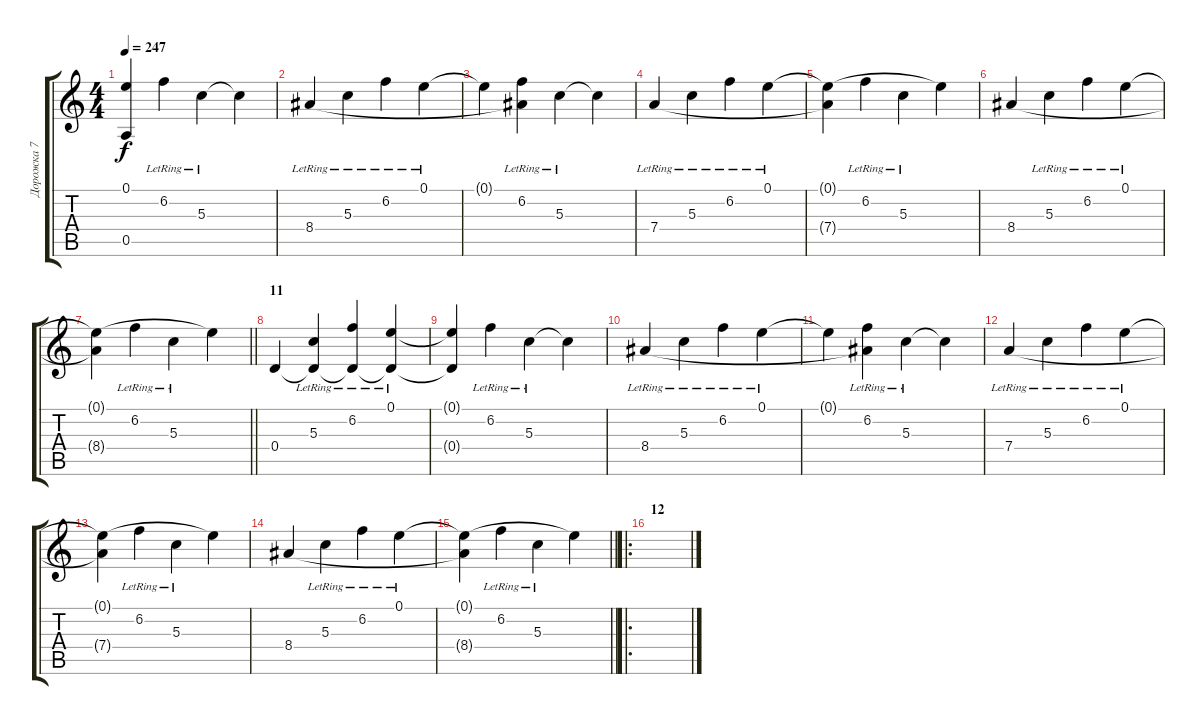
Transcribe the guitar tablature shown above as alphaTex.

\track ("Дорожка 7" "Дорожка 7") {instrument acousticguitarnylon}
\staff {score tabs}
\tuning (E4 B3 G3 D3 A2 E2) {hide}
\ts (4 4)
\tempo 247
\clef g2
\ks c
(0.1{t} 0.5).4{dy f} 6.2{lr}.4 5.3{lr}.4 5.3{t}.4 |
8.4{lr}.4 5.3{lr}.4 6.2{lr}.4 0.1{lr}.4 |
0.1{t}.4 (6.2{lr} 8.4{t}).4 5.3{lr}.4 5.3{t}.4 |
7.4{lr}.4 5.3{lr}.4 6.2{lr}.4 0.1{lr}.4 |
(0.1{t} 7.4{t}).4 6.2{lr}.4 5.3{lr}.4 0.1{t}.4 |
8.4.4 5.3{lr}.4 6.2{lr}.4 0.1{lr}.4 |
\barLineRight lightlight
(0.1{t} 8.4{t}).4 6.2{lr}.4 5.3{lr}.4 0.1{t}.4 |
\section ("" "11")
0.4.4 (5.3{lr} 0.4{t}).4 (6.2{lr} 0.4{t}).4 (0.1{lr} 0.4{t}).4 |
(0.1{t} 0.4{t}).4 6.2{lr}.4 5.3{lr}.4 5.3{t}.4 |
8.4{lr}.4 5.3{lr}.4 6.2{lr}.4 0.1{lr}.4 |
0.1{t}.4 (6.2{lr} 8.4{t}).4 5.3{lr}.4 5.3{t}.4 |
7.4{lr}.4 5.3{lr}.4 6.2{lr}.4 0.1{lr}.4 |
(0.1{t} 7.4{t}).4 6.2{lr}.4 5.3{lr}.4 0.1{t}.4 |
8.4.4 5.3{lr}.4 6.2{lr}.4 0.1{lr}.4 |
\barLineRight lightlight
(0.1{t} 8.4{t}).4 6.2{lr}.4 5.3{lr}.4 0.1{t}.4 |
\ro
\section ("" "12")
